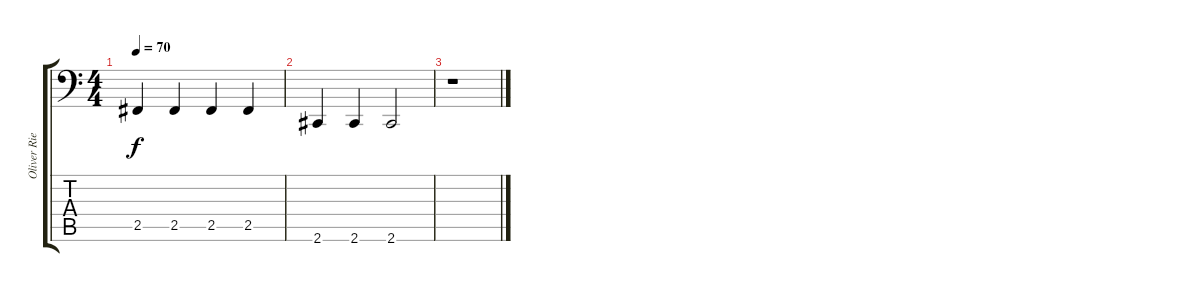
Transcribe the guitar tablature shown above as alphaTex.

\track ("Oliver Riedel" "Oliver Rie") {instrument fretlessbass}
\staff {score tabs}
\tuning (C3 G2 D2 A1 E1 B0) {hide}
\ts (4 4)
\tempo 70
\clef f4
\ks c
2.5.4{dy f} 2.5.4 2.5.4 2.5.4 |
2.6.4 2.6.4 2.6.2 |
r.1
